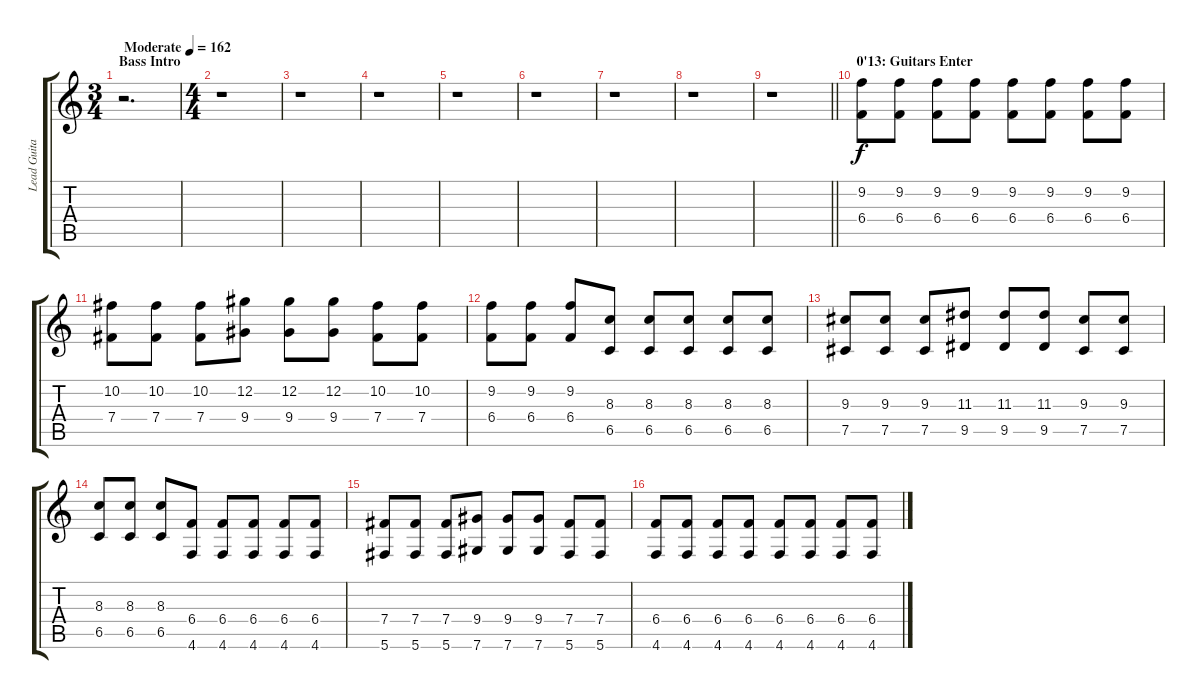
\track ("Lead Guitar" "Lead Guita") {instrument distortionguitar}
\staff {score tabs}
\tuning (Db4 Ab3 E3 B2 Gb2 Db2) {hide}
\ts (3 4)
\section ("" "Bass Intro")
\tempo (162 "Moderate")
\clef g2
\ks c
r.2{d dy f instrument distortionguitar} |
\ts (4 4)
r.1 |
r.1 |
r.1 |
r.1 |
r.1 |
r.1 |
r.1 |
\barLineRight lightlight
r.1 |
\section ("" "0'13: Guitars Enter")
(9.2 6.4).8 (9.2 6.4).8 (9.2 6.4).8 (9.2 6.4).8 (9.2 6.4).8 (9.2 6.4).8 (9.2 6.4).8 (9.2 6.4).8 |
(10.2 7.4).8 (10.2 7.4).8 (10.2 7.4).8 (12.2 9.4).8 (12.2 9.4).8 (12.2 9.4).8 (10.2 7.4).8 (10.2 7.4).8 |
(9.2 6.4).8 (9.2 6.4).8 (9.2 6.4).8 (8.3 6.5).8 (8.3 6.5).8 (8.3 6.5).8 (8.3 6.5).8 (8.3 6.5).8 |
(9.3 7.5).8 (9.3 7.5).8 (9.3 7.5).8 (11.3 9.5).8 (11.3 9.5).8 (11.3 9.5).8 (9.3 7.5).8 (9.3 7.5).8 |
(8.3 6.5).8 (8.3 6.5).8 (8.3 6.5).8 (6.4 4.6).8 (6.4 4.6).8 (6.4 4.6).8 (6.4 4.6).8 (6.4 4.6).8 |
(7.4 5.6).8 (7.4 5.6).8 (7.4 5.6).8 (9.4 7.6).8 (9.4 7.6).8 (9.4 7.6).8 (7.4 5.6).8 (7.4 5.6).8 |
(6.4 4.6).8 (6.4 4.6).8 (6.4 4.6).8 (6.4 4.6).8 (6.4 4.6).8 (6.4 4.6).8 (6.4 4.6).8 (6.4 4.6).8
